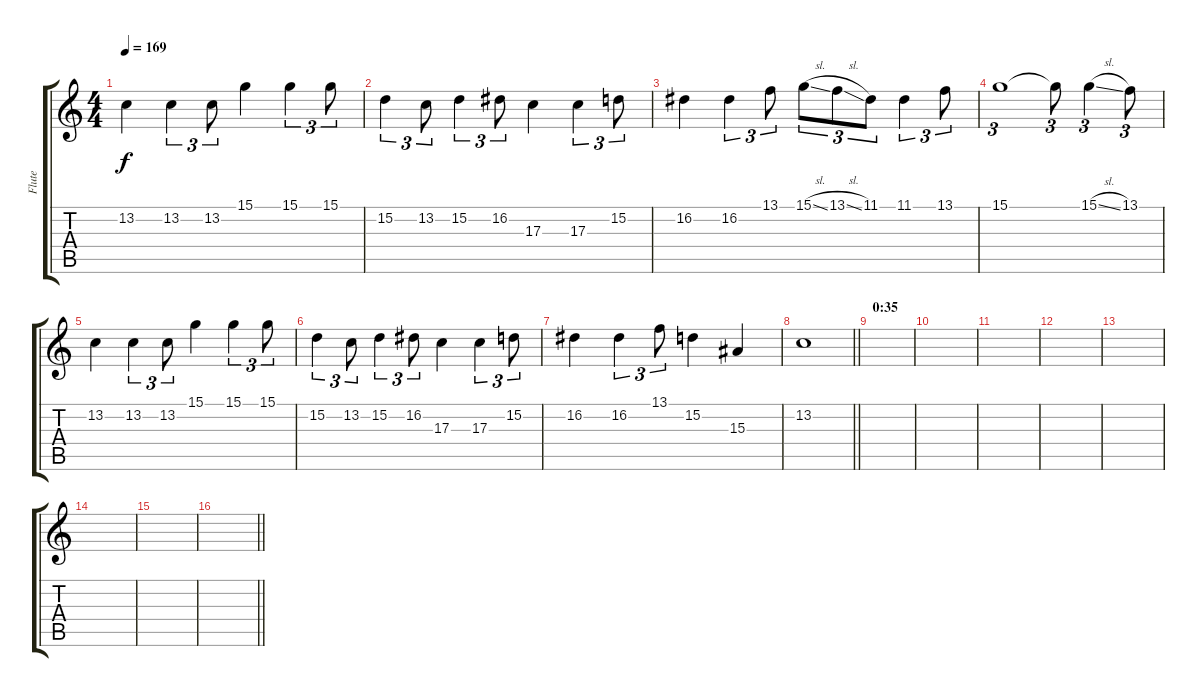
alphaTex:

\track ("Flute" "Flute") {instrument flute}
\staff {score tabs}
\tuning (E4 B3 G3 D3 A2 E2) {hide}
\ts (4 4)
\tempo 169
\clef g2
\ks c
13.2.4{dy f} 13.2.4{tu (3 2)} 13.2.8{tu (3 2)} 15.1.4 15.1.4{tu (3 2)} 15.1.8{tu (3 2)} |
15.2.4{tu (3 2)} 13.2.8{tu (3 2)} 15.2.4{tu (3 2)} 16.2.8{tu (3 2)} 17.3.4 17.3.4{tu (3 2)} 15.2.8{tu (3 2)} |
16.2.4 16.2.4{tu (3 2)} 13.1.8{tu (3 2)} 15.1{sl}.8{tu (3 2)} 13.1{sl}.8{tu (3 2)} 11.1.8{tu (3 2)} 11.1.4{tu (3 2)} 13.1.8{tu (3 2)} |
15.1.1{tu (3 2)} 15.1{t}.8{tu (3 2)} 15.1{sl}.4{tu (3 2)} 13.1.8{tu (3 2)} |
13.2.4 13.2.4{tu (3 2)} 13.2.8{tu (3 2)} 15.1.4 15.1.4{tu (3 2)} 15.1.8{tu (3 2)} |
15.2.4{tu (3 2)} 13.2.8{tu (3 2)} 15.2.4{tu (3 2)} 16.2.8{tu (3 2)} 17.3.4 17.3.4{tu (3 2)} 15.2.8{tu (3 2)} |
16.2.4 16.2.4{tu (3 2)} 13.1.8{tu (3 2)} 15.2.4 15.3.4 |
\barLineRight lightlight
13.2.1 |
\section ("" "0:35")
|
|
|
|
|
|
|
\barLineRight lightlight
